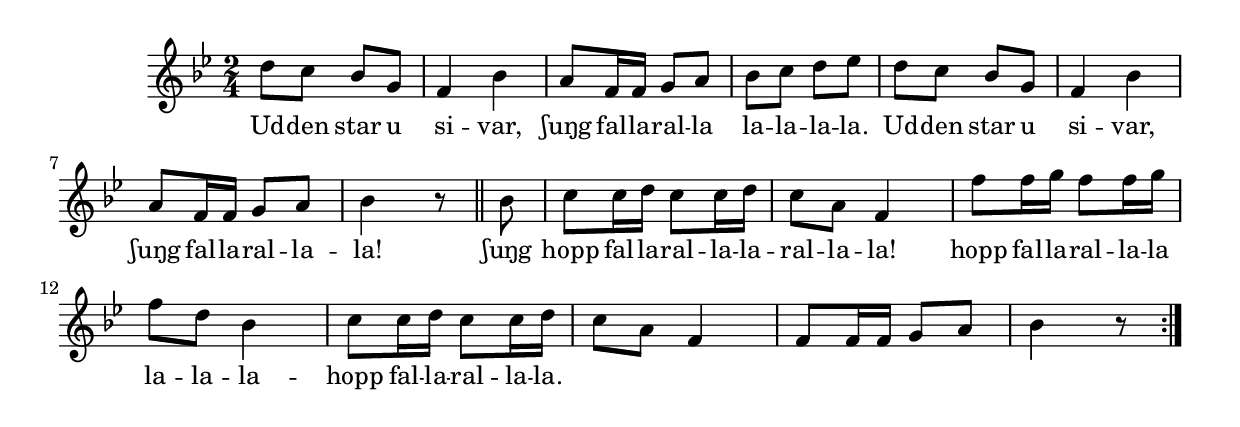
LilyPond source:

{
\time 2/4
\key bes \major

 d''8 c'' bes' g'  | 
 f'4 bes'  | 
 a'8 f'16 f' g'8 a'  | 
 bes' c'' d'' ees''  | 
 d'' c'' bes' g'  | 
 f'4 bes'  | 
 a'8 f'16 f' g'8 a'  | 
 bes'4 r8 \bar "||" |
 
\repeat volta 2 { 
 bes'  | 
 c'' c''16 d'' c''8 c''16 d''  | 
 c''8 a' f'4  | 
 f''8 f''16 g'' f''8 f''16 g''  | 
 f''8 d'' bes'4  | 
 c''8 c''16 d'' c''8 c''16 d''  | 
 c''8 a' f'4  | 
 f'8 f'16 f' g'8 a'  | 
 bes'4 r8  |
 } %( endrepeat )% 
 }
 \addlyrics {
     Ud -- den star u si -- var, ʃuŋg fal -- la -- ral -- la
     la -- la -- la -- la. Ud -- den star u si -- var, ʃuŋg fal -- la -- ral -- la -- la!
     ʃuŋg hopp fal -- la -- ral -- la -- la -- ral -- la -- la! hopp fal -- la -- ral -- la -- la
     la -- la -- la --  --  --  --  --  --  --  --  --  -- hopp fal -- la -- ral -- la -- la.
}
